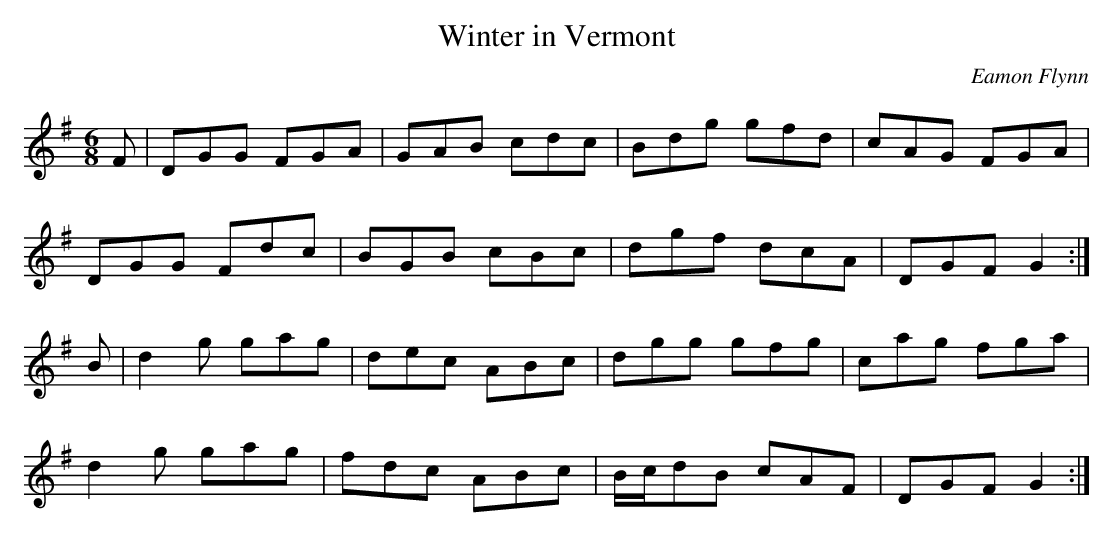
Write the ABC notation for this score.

X:1
T: Winter in Vermont
C: Eamon Flynn
M: 6/8
L: 1/8
K: G
F | DGG FGA | GAB cdc | Bdg gfd | cAG FGA |
DGG Fdc | BGB cBc | dgf dcA | DGF G2 :|
B | d2 g gag | dec ABc | dgg gfg | cag fga |
d2 g gag | fdc ABc | B/2c/2dB cAF | DGF G2 :|
